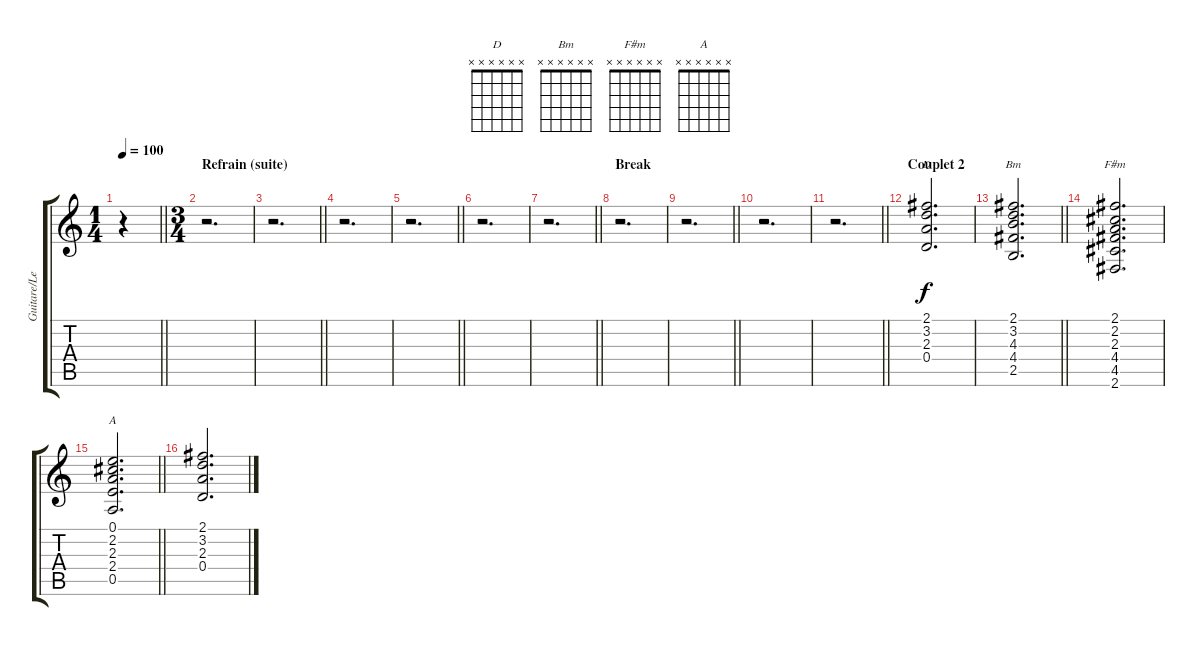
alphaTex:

\track ("Guitare/Lead" "Guitare/Le") {instrument acousticguitarsteel}
\staff {score tabs}
\tuning (E4 B3 G3 D3 A2 E2) {hide}
\chord ("D" x x x x x x)
\chord ("Bm" x x x x x x)
\chord ("F#m" x x x x x x)
\chord ("A" x x x x x x)
\ts (1 4)
\tempo 100
\clef g2
\barLineRight lightlight
\ks c
r.4{dy f} |
\ts (3 4)
\section ("" "Refrain (suite)")
r.2{d} |
\barLineRight lightlight
r.2{d} |
r.2{d} |
\barLineRight lightlight
r.2{d} |
r.2{d} |
\barLineRight lightlight
r.2{d} |
\section ("" "Break")
r.2{d} |
\barLineRight lightlight
r.2{d} |
r.2{d} |
\barLineRight lightlight
r.2{d} |
\section ("" "Couplet 2")
(2.1 3.2 2.3 0.4).2{d ch "D"} |
\barLineRight lightlight
(2.1 3.2 4.3 4.4 2.5).2{d ch "Bm"} |
(2.1 2.2 2.3 4.4 4.5 2.6).2{d ch "F#m"} |
\barLineRight lightlight
(0.1 2.2 2.3 2.4 0.5).2{d ch "A"} |
(2.1 3.2 2.3 0.4).2{d}
